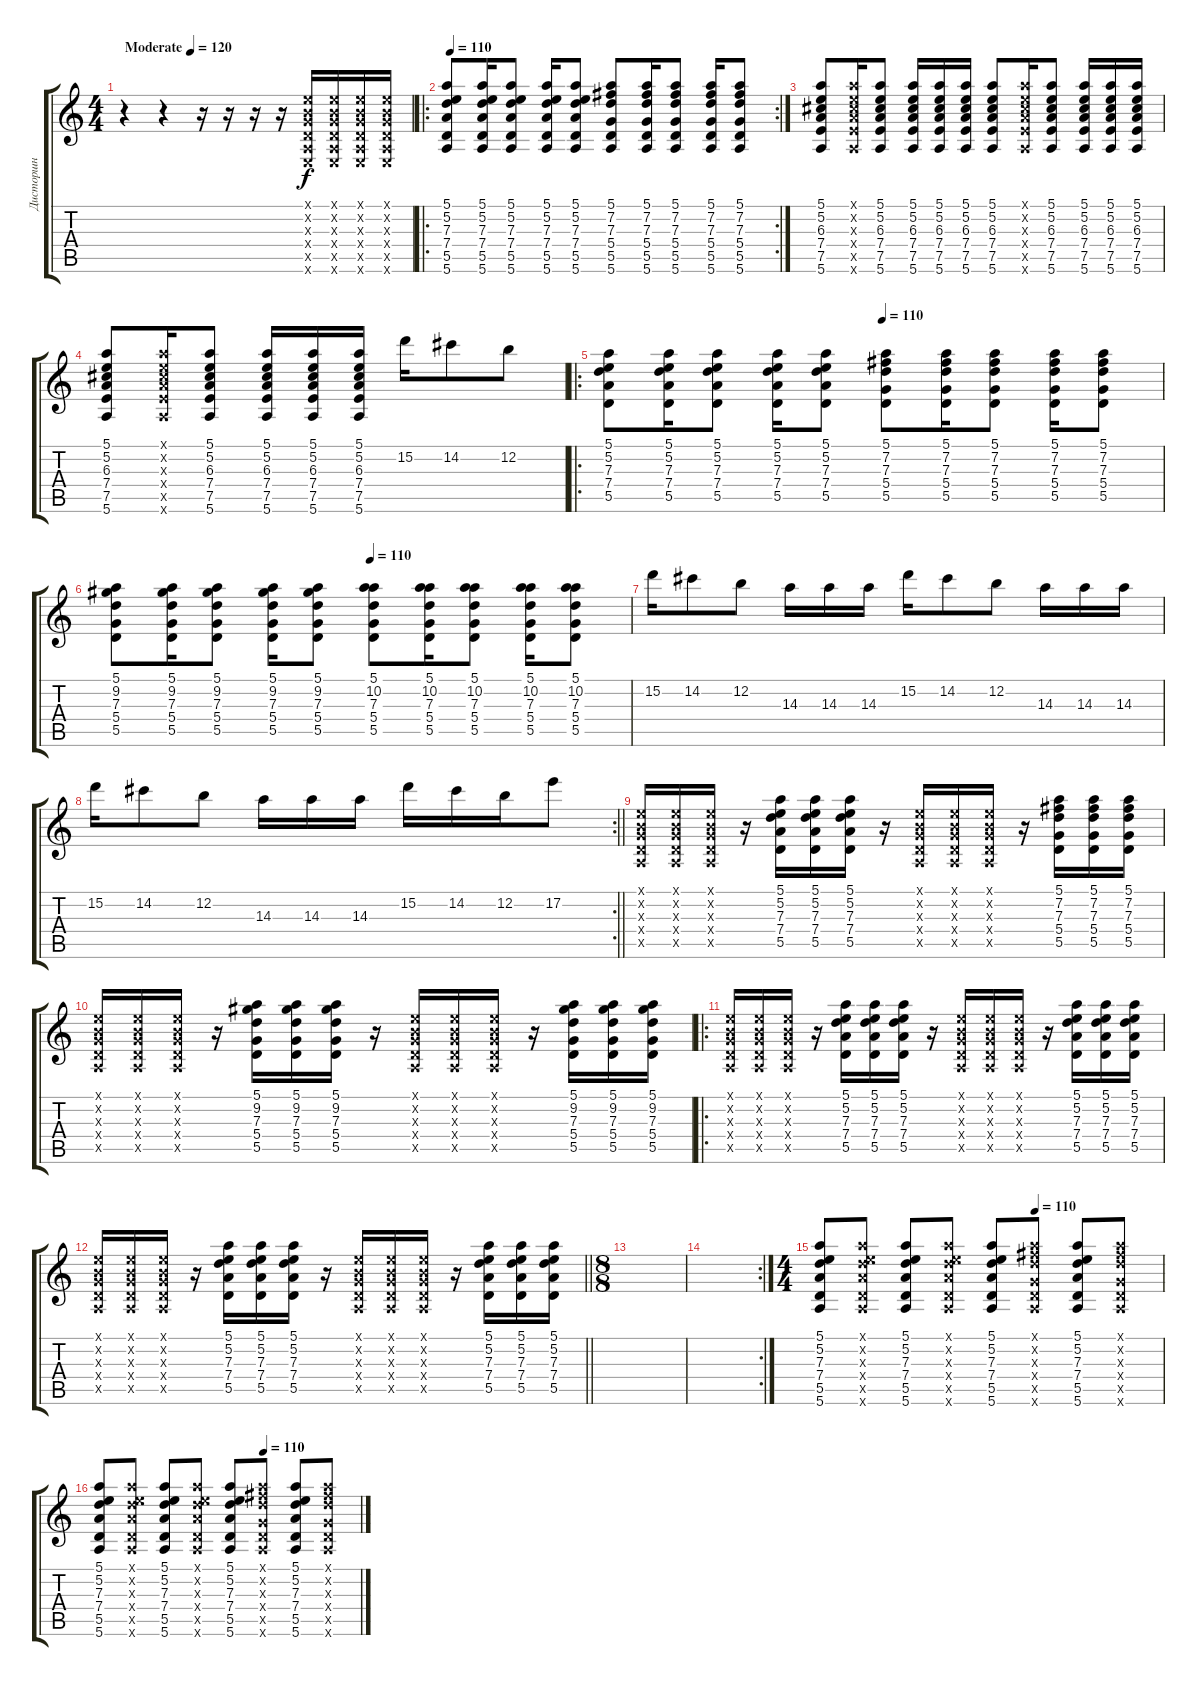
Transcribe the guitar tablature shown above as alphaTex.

\track ("Дисторшн" "Дисторшн") {instrument distortionguitar}
\staff {score tabs}
\tuning (E4 B3 G3 D3 A2 E2) {hide}
\ts (4 4)
\tempo (120 "Moderate")
\clef g2
\ks c
r.4{dy f instrument distortionguitar} r.4 r.16 r.16 r.16 r.16 (0.1{x} 0.2{x} 0.3{x} 0.4{x} 0.5{x} 0.6{x}).16{volume 10} (0.1{x} 0.2{x} 0.3{x} 0.4{x} 0.5{x} 0.6{x}).16 (0.1{x} 0.2{x} 0.3{x} 0.4{x} 0.5{x} 0.6{x}).16 (0.1{x} 0.2{x} 0.3{x} 0.4{x} 0.5{x} 0.6{x}).16 |
\ro
\rc 2
\tempo 110
(5.1 5.2 7.3 7.4 5.5 5.6).8{volume 6 instrument overdrivenguitar} (5.1 5.2 7.3 7.4 5.5 5.6).16 (5.1 5.2 7.3 7.4 5.5 5.6).8 (5.1 5.2 7.3 7.4 5.5 5.6).16 (5.1 5.2 7.3 7.4 5.5 5.6).8 (5.1 7.2 7.3 5.4 5.5 5.6).8 (5.1 7.2 7.3 5.4 5.5 5.6).16 (5.1 7.2 7.3 5.4 5.5 5.6).8 (5.1 7.2 7.3 5.4 5.5 5.6).16 (5.1 7.2 7.3 5.4 5.5 5.6).8 |
(5.1 5.2 6.3 7.4 7.5 5.6).8 (5.1{x} 5.2{x} 6.3{x} 7.4{x} 7.5{x} 5.6{x}).16 (5.1 5.2 6.3 7.4 7.5 5.6).8 (5.1 5.2 6.3 7.4 7.5 5.6).16 (5.1 5.2 6.3 7.4 7.5 5.6).16 (5.1 5.2 6.3 7.4 7.5 5.6).16 (5.1 5.2 6.3 7.4 7.5 5.6).8 (5.1{x} 5.2{x} 6.3{x} 7.4{x} 7.5{x} 5.6{x}).16 (5.1 5.2 6.3 7.4 7.5 5.6).8 (5.1 5.2 6.3 7.4 7.5 5.6).16 (5.1 5.2 6.3 7.4 7.5 5.6).16 (5.1 5.2 6.3 7.4 7.5 5.6).16 |
(5.1 5.2 6.3 7.4 7.5 5.6).8 (5.1{x} 5.2{x} 6.3{x} 7.4{x} 7.5{x} 5.6{x}).16 (5.1 5.2 6.3 7.4 7.5 5.6).8 (5.1 5.2 6.3 7.4 7.5 5.6).16 (5.1 5.2 6.3 7.4 7.5 5.6).16 (5.1 5.2 6.3 7.4 7.5 5.6).16 15.2.16{volume 13 instrument distortionguitar} 14.2.8 12.2.8 |
\ro
\tempo (110 0.5)
(5.1 5.2 7.3 7.4 5.5).8 (5.1 5.2 7.3 7.4 5.5).16 (5.1 5.2 7.3 7.4 5.5).8 (5.1 5.2 7.3 7.4 5.5).16 (5.1 5.2 7.3 7.4 5.5).8 (5.1 7.2 7.3 5.4 5.5).8 (5.1 7.2 7.3 5.4 5.5).16 (5.1 7.2 7.3 5.4 5.5).8 (5.1 7.2 7.3 5.4 5.5).16 (5.1 7.2 7.3 5.4 5.5).8 |
\tempo (110 0.5)
(5.1 9.2 7.3 5.4 5.5).8 (5.1 9.2 7.3 5.4 5.5).16 (5.1 9.2 7.3 5.4 5.5).8 (5.1 9.2 7.3 5.4 5.5).16 (5.1 9.2 7.3 5.4 5.5).8 (5.1 10.2 7.3 5.4 5.5).8 (5.1 10.2 7.3 5.4 5.5).16 (5.1 10.2 7.3 5.4 5.5).8 (5.1 10.2 7.3 5.4 5.5).16 (5.1 10.2 7.3 5.4 5.5).8 |
15.2.16{volume 13} 14.2.8 12.2.8 14.3.16 14.3.16 14.3.16 15.2.16{volume 13} 14.2.8 12.2.8 14.3.16 14.3.16 14.3.16 |
\rc 2
\barLineRight lightlight
15.2.16{volume 13} 14.2.8 12.2.8 14.3.16 14.3.16 14.3.16 15.2.16 14.2.16 12.2.16 17.2.8 |
(0.1{x} 0.2{x} 0.3{x} 0.4{x} 0.5{x}).16{volume 9} (0.1{x} 0.2{x} 0.3{x} 0.4{x} 0.5{x}).16 (0.1{x} 0.2{x} 0.3{x} 0.4{x} 0.5{x}).16 r.16 (5.1 5.2 7.3 7.4 5.5).16 (5.1 5.2 7.3 7.4 5.5).16 (5.1 5.2 7.3 7.4 5.5).16 r.16 (0.1{x} 0.2{x} 0.3{x} 0.4{x} 0.5{x}).16 (0.1{x} 0.2{x} 0.3{x} 0.4{x} 0.5{x}).16 (0.1{x} 0.2{x} 0.3{x} 0.4{x} 0.5{x}).16 r.16 (5.1 7.2 7.3 5.4 5.5).16 (5.1 7.2 7.3 5.4 5.5).16 (5.1 7.2 7.3 5.4 5.5).16 |
(0.1{x} 0.2{x} 0.3{x} 0.4{x} 0.5{x}).16 (0.1{x} 0.2{x} 0.3{x} 0.4{x} 0.5{x}).16 (0.1{x} 0.2{x} 0.3{x} 0.4{x} 0.5{x}).16 r.16 (5.1 9.2 7.3 5.4 5.5).16 (5.1 9.2 7.3 5.4 5.5).16 (5.1 9.2 7.3 5.4 5.5).16 r.16 (0.1{x} 0.2{x} 0.3{x} 0.4{x} 0.5{x}).16 (0.1{x} 0.2{x} 0.3{x} 0.4{x} 0.5{x}).16 (0.1{x} 0.2{x} 0.3{x} 0.4{x} 0.5{x}).16 r.16 (5.1 9.2 7.3 5.4 5.5).16 (5.1 9.2 7.3 5.4 5.5).16 (5.1 9.2 7.3 5.4 5.5).16 |
\ro
(0.1{x} 0.2{x} 0.3{x} 0.4{x} 0.5{x}).16{volume 9} (0.1{x} 0.2{x} 0.3{x} 0.4{x} 0.5{x}).16 (0.1{x} 0.2{x} 0.3{x} 0.4{x} 0.5{x}).16 r.16 (5.1 5.2 7.3 7.4 5.5).16 (5.1 5.2 7.3 7.4 5.5).16 (5.1 5.2 7.3 7.4 5.5).16 r.16 (0.1{x} 0.2{x} 0.3{x} 0.4{x} 0.5{x}).16 (0.1{x} 0.2{x} 0.3{x} 0.4{x} 0.5{x}).16 (0.1{x} 0.2{x} 0.3{x} 0.4{x} 0.5{x}).16 r.16 (5.1 5.2 7.3 7.4 5.5).16 (5.1 5.2 7.3 7.4 5.5).16 (5.1 5.2 7.3 7.4 5.5).16 |
\barLineRight lightlight
(0.1{x} 0.2{x} 0.3{x} 0.4{x} 0.5{x}).16 (0.1{x} 0.2{x} 0.3{x} 0.4{x} 0.5{x}).16 (0.1{x} 0.2{x} 0.3{x} 0.4{x} 0.5{x}).16 r.16 (5.1 5.2 7.3 7.4 5.5).16 (5.1 5.2 7.3 7.4 5.5).16 (5.1 5.2 7.3 7.4 5.5).16 r.16 (0.1{x} 0.2{x} 0.3{x} 0.4{x} 0.5{x}).16 (0.1{x} 0.2{x} 0.3{x} 0.4{x} 0.5{x}).16 (0.1{x} 0.2{x} 0.3{x} 0.4{x} 0.5{x}).16 r.16 (5.1 5.2 7.3 7.4 5.5).16 (5.1 5.2 7.3 7.4 5.5).16 (5.1 5.2 7.3 7.4 5.5).16 |
\ts (8 8)
|
\rc 2
|
\ts (4 4)
\tempo (110 0.625)
(5.1 5.2 7.3 7.4 5.5 5.6).8 (5.1{x} 5.2{x} 7.3{x} 7.4{x} 5.5{x} 5.6{x}).8 (5.1 5.2 7.3 7.4 5.5 5.6).8 (5.1{x} 5.2{x} 7.3{x} 7.4{x} 5.5{x} 5.6{x}).8 (5.1 5.2 7.3 7.4 5.5 5.6).8 (5.1{x} 7.2{x} 7.3{x} 5.4{x} 5.5{x} 5.6{x}).8 (5.1 5.2 7.3 7.4 5.5 5.6).8 (5.1{x} 7.2{x} 7.3{x} 5.4{x} 5.5{x} 5.6{x}).8 |
\tempo (110 0.625)
(5.1 5.2 7.3 7.4 5.5 5.6).8 (5.1{x} 5.2{x} 7.3{x} 7.4{x} 5.5{x} 5.6{x}).8 (5.1 5.2 7.3 7.4 5.5 5.6).8 (5.1{x} 5.2{x} 7.3{x} 7.4{x} 5.5{x} 5.6{x}).8 (5.1 5.2 7.3 7.4 5.5 5.6).8 (5.1{x} 7.2{x} 7.3{x} 5.4{x} 5.5{x} 5.6{x}).8 (5.1 5.2 7.3 7.4 5.5 5.6).8 (5.1{x} 7.2{x} 7.3{x} 5.4{x} 5.5{x} 5.6{x}).8
